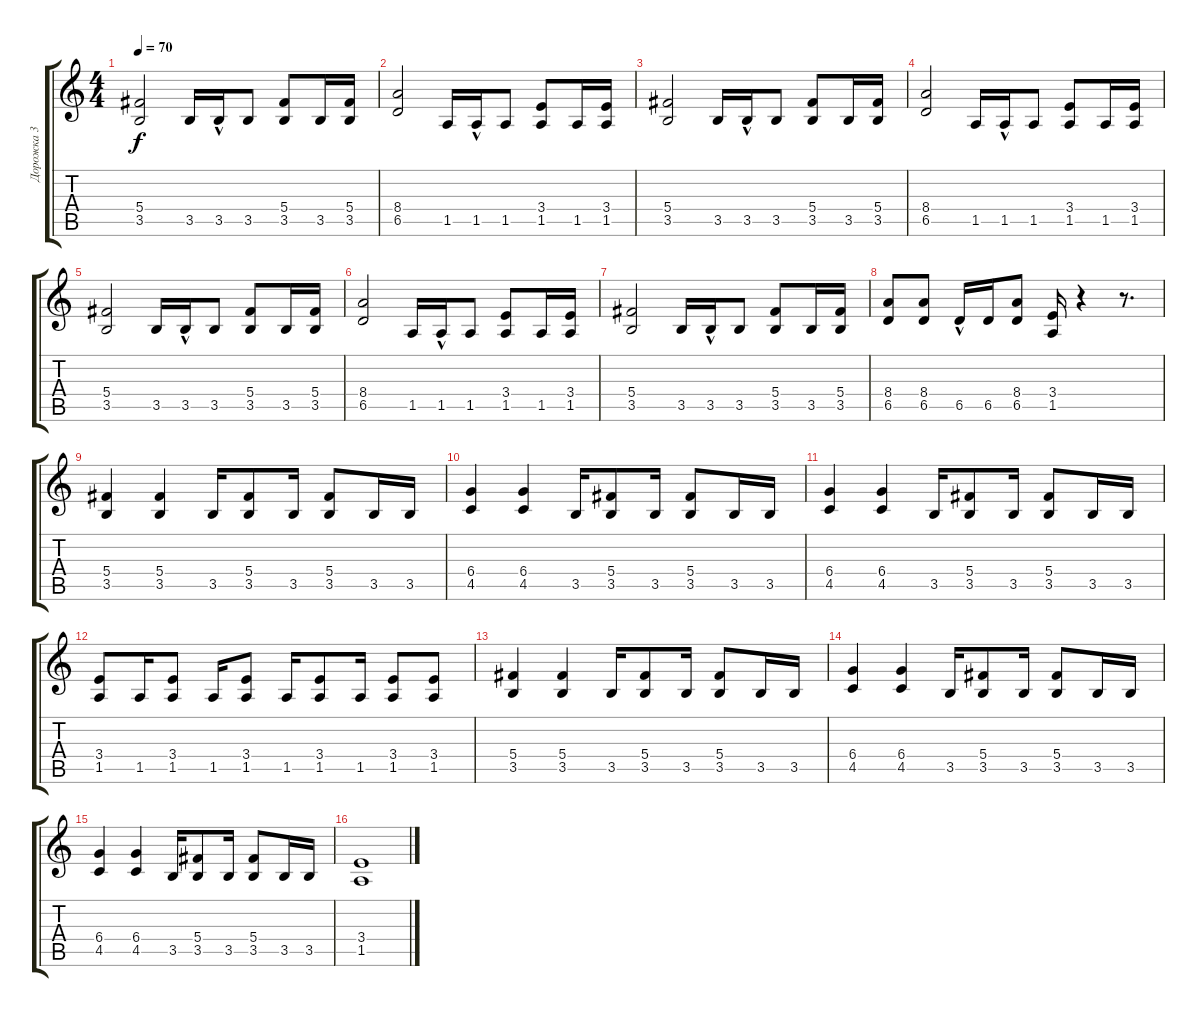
\track ("Дорожка 3" "Дорожка 3") {instrument distortionguitar}
\staff {score tabs}
\tuning (Eb4 Bb3 Gb3 Db3 Ab2 Eb2) {hide}
\ts (4 4)
\tempo 70
\clef g2
\ks c
(5.4 3.5).2{dy f volume 12 instrument overdrivenguitar} 3.5.16 3.5{hac}.16 3.5.8 (5.4 3.5).8 3.5.16 (5.4 3.5).16 |
(8.4 6.5).2{volume 12 instrument overdrivenguitar} 1.5.16 1.5{hac}.16 1.5.8 (3.4 1.5).8 1.5.16 (3.4 1.5).16 |
(5.4 3.5).2{volume 12 instrument overdrivenguitar} 3.5.16 3.5{hac}.16 3.5.8 (5.4 3.5).8 3.5.16 (5.4 3.5).16 |
(8.4 6.5).2{volume 12 instrument overdrivenguitar} 1.5.16 1.5{hac}.16 1.5.8 (3.4 1.5).8 1.5.16 (3.4 1.5).16 |
(5.4 3.5).2{volume 12 instrument overdrivenguitar} 3.5.16 3.5{hac}.16 3.5.8 (5.4 3.5).8 3.5.16 (5.4 3.5).16 |
(8.4 6.5).2{volume 12 instrument overdrivenguitar} 1.5.16 1.5{hac}.16 1.5.8 (3.4 1.5).8 1.5.16 (3.4 1.5).16 |
(5.4 3.5).2{volume 12 instrument overdrivenguitar} 3.5.16 3.5{hac}.16 3.5.8 (5.4 3.5).8 3.5.16 (5.4 3.5).16 |
(8.4 6.5).8{volume 12 instrument overdrivenguitar} (8.4 6.5).8 6.5{hac}.16 6.5.16 (8.4 6.5).8 (3.4 1.5).16 r.4 r.8{d} |
(5.4 3.5).4{volume 12 instrument overdrivenguitar} (5.4 3.5).4 3.5.16 (5.4 3.5).8 3.5.16 (5.4 3.5).8 3.5.16 3.5.16 |
(6.4 4.5).4{volume 12 instrument distortionguitar} (6.4 4.5).4 3.5.16 (5.4 3.5).8 3.5.16 (5.4 3.5).8 3.5.16 3.5.16 |
(6.4 4.5).4{volume 12 instrument overdrivenguitar} (6.4 4.5).4 3.5.16 (5.4 3.5).8 3.5.16 (5.4 3.5).8 3.5.16 3.5.16 |
(3.4 1.5).8{volume 12 instrument overdrivenguitar} 1.5.16 (3.4 1.5).8 1.5.16 (3.4 1.5).8 1.5.16 (3.4 1.5).8 1.5.16 (3.4 1.5).8 (3.4 1.5).8 |
(5.4 3.5).4{volume 12 instrument overdrivenguitar} (5.4 3.5).4 3.5.16 (5.4 3.5).8 3.5.16 (5.4 3.5).8 3.5.16 3.5.16 |
(6.4 4.5).4{volume 12 instrument distortionguitar} (6.4 4.5).4 3.5.16 (5.4 3.5).8 3.5.16 (5.4 3.5).8 3.5.16 3.5.16 |
(6.4 4.5).4{volume 12 instrument overdrivenguitar} (6.4 4.5).4 3.5.16 (5.4 3.5).8 3.5.16 (5.4 3.5).8 3.5.16 3.5.16 |
(3.4 1.5).1{volume 12 instrument overdrivenguitar}
